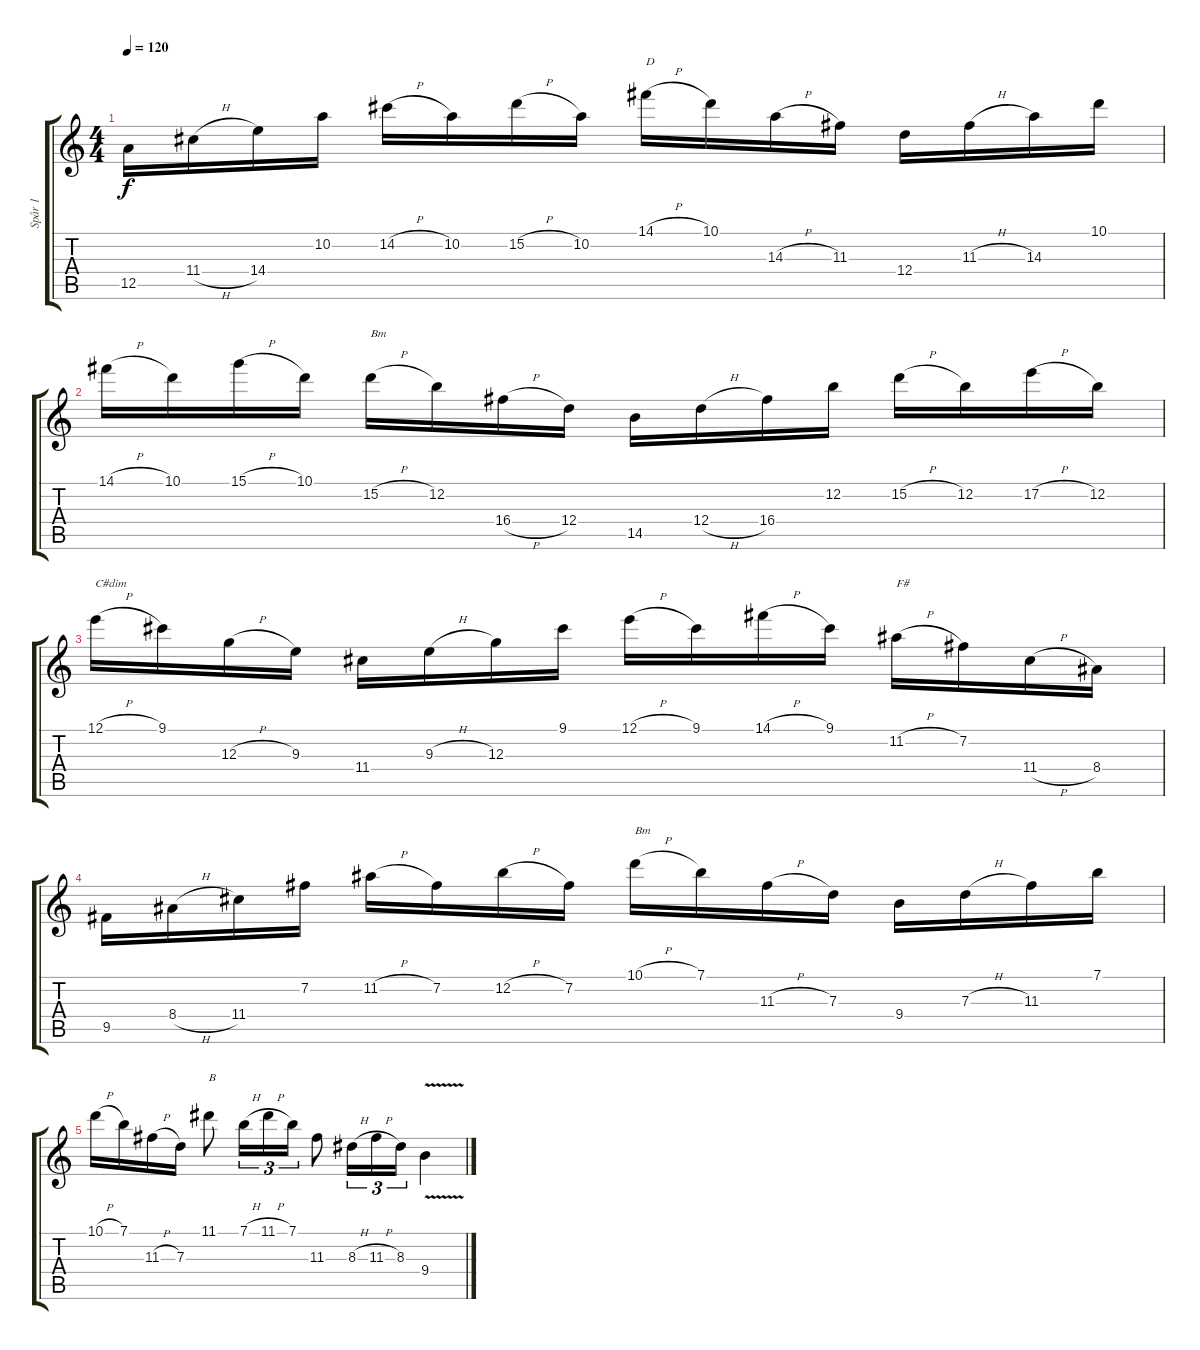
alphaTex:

\track ("Spår 1" "Spår 1") {instrument distortionguitar}
\staff {score tabs}
\tuning (E4 B3 G3 D3 A2 E2) {hide}
\ts (4 4)
\tempo 120
\clef g2
\ks c
12.5.16{dy f} 11.4{h}.16 14.4.16 10.2.16 14.2{h}.16 10.2.16 15.2{h}.16 10.2.16 14.1{h}.16{txt "D"} 10.1.16 14.3{h}.16 11.3.16 12.4.16 11.3{h}.16 14.3.16 10.1.16 |
14.1{h}.16 10.1.16 15.1{h}.16 10.1.16 15.2{h}.16{txt "Bm"} 12.2.16 16.4{h}.16 12.4.16 14.5.16 12.4{h}.16 16.4.16 12.2.16 15.2{h}.16 12.2.16 17.2{h}.16 12.2.16 |
12.1{h}.16{txt "C#dim"} 9.1.16 12.3{h}.16 9.3.16 11.4.16 9.3{h}.16 12.3.16 9.1.16 12.1{h}.16 9.1.16 14.1{h}.16 9.1.16 11.2{h}.16{txt "F#"} 7.2.16 11.4{h}.16 8.4.16 |
9.5.16 8.4{h}.16 11.4.16 7.2.16 11.2{h}.16 7.2.16 12.2{h}.16 7.2.16 10.1{h}.16{txt "Bm"} 7.1.16 11.3{h}.16 7.3.16 9.4.16 7.3{h}.16 11.3.16 7.1.16 |
10.1{h}.16 7.1.16 11.3{h}.16 7.3.16 11.1.8{txt "B"} 7.1{h}.16{tu (3 2)} 11.1{h}.16{tu (3 2)} 7.1.16{tu (3 2)} 11.3.8 8.3{h}.16{tu (3 2)} 11.3{h}.16{tu (3 2)} 8.3.16{tu (3 2)} 9.4{v}.4
